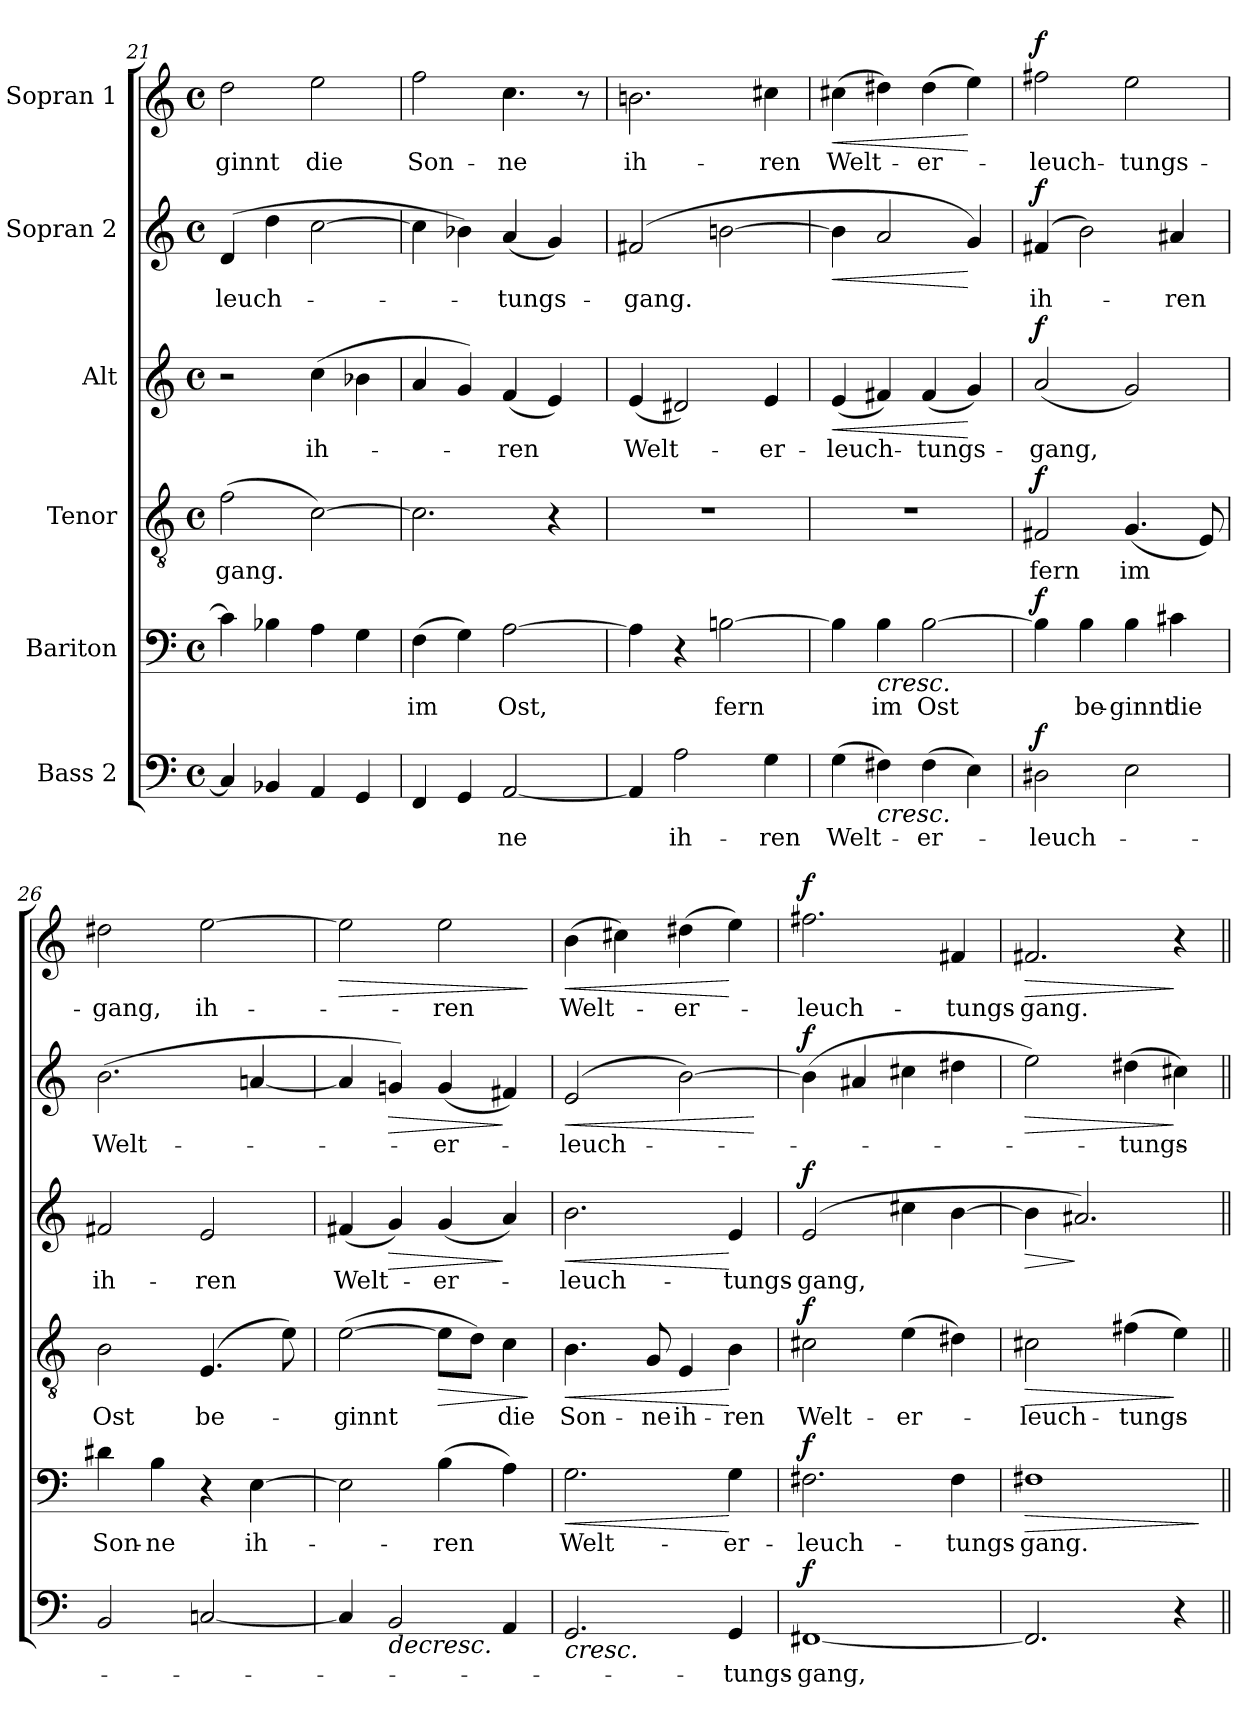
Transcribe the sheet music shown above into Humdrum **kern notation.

**kern	**text	**dynam	**kern	**text	**dynam	**kern	**text	**dynam	**kern	**text	**dynam	**kern	**text	**dynam	**kern	**text	**dynam
*part6	*part6	*part6	*part5	*part5	*part5	*part4	*part4	*part4	*part3	*part3	*part3	*part2	*part2	*part2	*part1	*part1	*part1
*staff6	*staff6	*staff6	*staff5	*staff5	*staff5	*staff4	*staff4	*staff4	*staff3	*staff3	*staff3	*staff2	*staff2	*staff2	*staff1	*staff1	*staff1
*I"Bass 2	*	*	*I"Bariton	*	*	*I"Tenor	*	*	*I"Alt	*	*	*I"Sopran 2	*	*	*I"Sopran 1	*	*
*clefF4	*	*	*clefF4	*	*	*clefGv2	*	*	*clefG2	*	*	*clefG2	*	*	*clefG2	*	*
*k[]	*	*	*k[]	*	*	*k[]	*	*	*k[]	*	*	*k[]	*	*	*k[]	*	*
*M4/4	*	*	*M4/4	*	*	*M4/4	*	*	*M4/4	*	*	*M4/4	*	*	*M4/4	*	*
*met(c)	*	*	*met(c)	*	*	*met(c)	*	*	*met(c)	*	*	*met(c)	*	*	*met(c)	*	*
=21	=21	=21	=21	=21	=21	=21	=21	=21	=21	=21	=21	=21	=21	=21	=21	=21	=21
!	!	!	!	!	!	!	!LO:LY:b	!	!	!	!	!	!LO:LY:b	!	!	!LO:LY:b	!
4C/]	.	.	4c\]	.	.	(>2f\	-gang.	.	2r	.	.	(>4d/	-leuch-	.	2dd\	-ginnt	.
4BB-X/	.	.	4B-X\	.	.	.	.	.	.	.	.	4dd\	.	.	.	.	.
!	!	!	!	!	!	!	!	!	!	!LO:LY:b	!	!	!	!	!	!LO:LY:b	!
4AA/	.	.	4A\	.	.	[2c\)	.	.	(>4cc\	ih-	.	[2cc\	.	.	2ee\	die	.
4GG/	.	.	4G\	.	.	.	.	.	4b-X\	.	.	.	.	.	.	.	.
!!LO:LB:g=z
=22	=22	=22	=22	=22	=22	=22	=22	=22	=22	=22	=22	=22	=22	=22	=22	=22	=22
!	!	!	!	!LO:LY:b	!	!	!	!	!	!	!	!	!	!	!	!LO:LY:b	!
4FF/	.	.	(>4F\	im	.	2.c\]	.	.	4a/	.	.	4cc\]	.	.	2ff\	Son-	.
4GG/	.	.	4G\)	.	.	.	.	.	4g/)	.	.	4b-X\)	.	.	.	.	.
!	!LO:LY:b	!	!	!LO:LY:b	!	!	!	!	!	!LO:LY:b	!	!	!LO:LY:b	!	!	!LO:LY:b	!
[2AA/	-ne	.	[2A\	Ost,	.	.	.	.	(<4f/	-ren	.	(<4a/	-tungs-	.	4.cc\	-ne	.
.	.	.	.	.	.	4r	.	.	4e/)	.	.	4g/)	.	.	.	.	.
.	.	.	.	.	.	.	.	.	.	.	.	.	.	.	8r	.	.
=23	=23	=23	=23	=23	=23	=23	=23	=23	=23	=23	=23	=23	=23	=23	=23	=23	=23
!	!	!	!	!	!	!	!	!	!	!LO:LY:b	!	!	!LO:LY:b	!	!	!LO:LY:b	!
4AA/]	.	.	4A\]	.	.	1r	.	.	(<4e/	Welt-	.	(>2f#X/	-gang.	.	2.bn\	ih-	.
!	!LO:LY:b	!	!	!	!	!	!	!	!	!	!	!	!	!	!	!	!
2A\	ih-	.	4r	.	.	.	.	.	2d#X/)	.	.	.	.	.	.	.	.
!	!	!	!	!LO:LY:b	!	!	!	!	!	!	!	!	!	!	!	!	!
.	.	.	[2Bn\	fern	.	.	.	.	.	.	.	[2bn\	.	.	.	.	.
!	!LO:LY:b	!	!	!	!	!	!	!	!	!LO:LY:b	!	!	!	!	!	!LO:LY:b	!
4G\	-ren	.	.	.	.	.	.	.	4e/	-er-	.	.	.	.	4cc#X\	-ren	.
=24	=24	=24	=24	=24	=24	=24	=24	=24	=24	=24	=24	=24	=24	=24	=24	=24	=24
!	!LO:LY:b	!	!	!	!	!	!	!	!	!LO:LY:b	!LO:HP:b	!	!	!LO:HP:b	!	!LO:LY:b	!LO:HP:b
(>4G\	Welt-	.	4B\]	.	.	1r	.	.	(<4e/	-leuch-	<	4b\]	.	<	(>4cc#X\	Welt-	<
!	!	!LO:HP:b	!	!LO:LY:b	!LO:HP:b	!	!	!	!	!	!	!	!	!	!	!	!
4F#X\)	.	<	4B\	im	<	.	.	.	4f#X/)	.	.	2a/	.	.	4dd#X\)	.	.
!	!LO:LY:b	!	!	!LO:LY:b	!	!	!	!	!	!LO:LY:b	!	!	!	!	!	!LO:LY:b	!
(>4F#\	-er-	.	[2B\	Ost	.	.	.	.	(<4f#/	-tungs-	.	.	.	.	(>4dd#\	-er-	.
4E\)	.	.	.	.	.	.	.	.	4g/)	.	[	4g/)	.	[	4ee\)	.	[
=25	=25	=25	=25	=25	=25	=25	=25	=25	=25	=25	=25	=25	=25	=25	=25	=25	=25
!	!LO:LY:b	!LO:DY:a	!	!	!LO:DY:a	!	!LO:LY:b	!LO:DY:a	!	!LO:LY:b	!LO:DY:a	!	!LO:LY:b	!LO:DY:a	!	!LO:LY:b	!LO:DY:a
2D#X\	-leuch-	f	4B\]	.	f	2F#X/	fern	f	(<2a/	-gang,	f	(>4f#X/	ih-	f	2ff#X\	-leuch-	f
!	!	!	!	!LO:LY:b	!	!	!	!	!	!	!	!	!	!	!	!	!
.	.	.	4B\	be-	.	.	.	.	.	.	.	2b\)	.	.	.	.	.
!	!	!	!	!LO:LY:b	!	!	!LO:LY:b	!	!	!	!	!	!	!	!	!LO:LY:b	!
2E\	.	.	4B\	-ginnt	.	(<4.G/	im	.	2g/)	.	.	.	.	.	2ee\	-tungs-	.
!	!	!	!	!LO:LY:b	!	!	!	!	!	!	!	!	!LO:LY:b	!	!	!	!
.	.	.	4c#X\	die	.	.	.	.	.	.	.	4a#X/	-ren	.	.	.	.
.	.	.	.	.	.	8E/)	.	.	.	.	.	.	.	.	.	.	.
!!LO:PB:g=z
=26	=26	=26	=26	=26	=26	=26	=26	=26	=26	=26	=26	=26	=26	=26	=26	=26	=26
!	!	!	!	!LO:LY:b	!	!	!LO:LY:b	!	!	!LO:LY:b	!	!	!LO:LY:b	!	!	!LO:LY:b	!
2BB/	.	.	4d#X\	Son-	.	2B\	Ost	.	2f#X/	ih-	.	(<2.b\	Welt-	.	2dd#X\	-gang,	.
!	!	!	!	!LO:LY:b	!	!	!	!	!	!	!	!	!	!	!	!	!
.	.	.	4B\	-ne	.	.	.	.	.	.	.	.	.	.	.	.	.
!	!	!	!	!	!	!	!LO:LY:b	!	!	!LO:LY:b	!	!	!	!	!	!LO:LY:b	!
[2Cn/	.	.	4r	.	.	(>4.E/	be-	.	2e/	-ren	.	.	.	.	[2ee\	ih-	.
!	!	!	!	!LO:LY:b	!	!	!	!	!	!	!	!	!	!	!	!	!
.	.	.	[4E\	ih-	.	.	.	.	.	.	.	[4an/	.	.	.	.	.
.	.	.	.	.	.	8e\)	.	.	.	.	.	.	.	.	.	.	.
=27	=27	=27	=27	=27	=27	=27	=27	=27	=27	=27	=27	=27	=27	=27	=27	=27	=27
!	!	!	!	!	!	!	!LO:LY:b	!	!	!LO:LY:b	!	!	!	!	!	!	!LO:HP:b
4C/]	.	.	2E\]	.	.	(>[2e\	-ginnt	.	(<4f#X/	Welt-	.	4a/]	.	.	2ee\]	.	>
!	!	!LO:HP:b	!	!	!	!	!	!	!	!	!LO:HP:b	!	!	!LO:HP:b	!	!	!
2BB/	.	>	.	.	.	.	.	.	4g/)	.	>	4gn/)	.	>	.	.	.
!	!	!	!	!LO:LY:b	!	!	!	!LO:HP:b	!	!LO:LY:b	!	!	!LO:LY:b	!	!	!LO:LY:b	!
.	.	.	(>4B\	-ren	.	8e\L]	.	>	(<4g/	-er-	.	(<4g/	-er-	.	2ee\	-ren	.
.	.	.	.	.	.	8d\J)	.	.	.	.	.	.	.	.	.	.	.
!	!	!	!	!	!	!	!LO:LY:b	!	!	!	!	!	!	!	!	!	!
4AA/	.	[	4A\)	.	.	4c\	die	.	4a/)	.	]	4f#X/)	.	]	.	.	.
.	.	.	.	.	.	.	.	]	.	.	.	.	.	.	.	.	]
=28	=28	=28	=28	=28	=28	=28	=28	=28	=28	=28	=28	=28	=28	=28	=28	=28	=28
!	!	!LO:HP:b	!	!LO:LY:b	!LO:HP:b	!	!LO:LY:b	!LO:HP:b	!	!LO:LY:b	!LO:HP:b	!	!LO:LY:b	!LO:HP:b	!	!LO:LY:b	!LO:HP:b
2.GG/	.	<	2.G\	Welt-	<	4.B\	Son-	<	2.b\	-leuch-	<	(>2e/	-leuch-	<	(>4b\	Welt-	<
.	.	.	.	.	.	.	.	.	.	.	.	.	.	.	4cc#X\)	.	.
!	!	!	!	!	!	!	!LO:LY:b	!	!	!	!	!	!	!	!	!	!
.	.	.	.	.	.	8G/	-ne	.	.	.	.	.	.	.	.	.	.
!	!	!	!	!	!	!	!LO:LY:b	!	!	!	!	!	!	!	!	!LO:LY:b	!
.	.	.	.	.	.	4E/	ih-	.	.	.	.	[2b\)	.	.	(>4dd#X\	-er-	.
!	!LO:LY:b	!	!	!LO:LY:b	!	!	!LO:LY:b	!	!	!LO:LY:b	!	!	!	!	!	!	!
4GG/	-tungs-	]	4G\	-er-	[	4B\	-ren	[	4e/	-tungs-	[	.	.	.	4ee\)	.	[
.	.	.	.	.	.	.	.	.	.	.	.	.	.	[	.	.	.
=29	=29	=29	=29	=29	=29	=29	=29	=29	=29	=29	=29	=29	=29	=29	=29	=29	=29
!	!LO:LY:b	!LO:DY:a	!	!LO:LY:b	!LO:DY:a	!	!LO:LY:b	!LO:DY:a	!	!LO:LY:b	!LO:DY:a	!	!	!LO:DY:a	!	!LO:LY:b	!LO:DY:a
[1FF#X	-gang,	f	2.F#X\	-leuch-	f	2c#X\	Welt-	f	(>2e/	-gang,	f	(>4b\]	.	f	2.ff#X\	-leuch-	f
.	.	.	.	.	.	.	.	.	.	.	.	4a#X/	.	.	.	.	.
!	!	!	!	!	!	!	!LO:LY:b	!	!	!	!	!	!	!	!	!	!
.	.	.	.	.	.	(>4e\	-er-	.	4cc#X\	.	.	4cc#X\	.	.	.	.	.
!	!	!	!	!LO:LY:b	!	!	!	!	!	!	!	!	!	!	!	!LO:LY:b	!
.	.	.	4F#\	-tungs-	.	4d#X\)	.	.	[4b\	.	.	4dd#X\	.	.	4f#X/	-tungs-	.
.	.	.	.	.	[	.	.	.	.	.	.	.	.	.	.	.	.
!!LO:LB:g=z
=30	=30	=30	=30	=30	=30	=30	=30	=30	=30	=30	=30	=30	=30	=30	=30	=30	=30
!	!	!	!	!LO:LY:b	!LO:HP:b	!	!LO:LY:b	!LO:HP:b	!	!	!LO:HP:b	!	!	!LO:HP:b	!	!LO:LY:b	!LO:HP:b
2.FF#/]	.	.	1F#X	-gang.	>	2c#X\	-leuch-	>	4b\]	.	>	2ee\)	.	>	2.f#X/	-gang.	>
.	.	.	.	.	.	.	.	.	2.a#X/)	.	]	.	.	.	.	.	.
!	!	!	!	!	!	!	!LO:LY:b	!	!	!	!	!	!LO:LY:b	!	!	!	!
.	.	.	.	.	.	(>4f#X\	-tungs-	.	.	.	.	(>4dd#X\	-tungs-	.	.	.	.
4r	.	[	.	.	.	4e\)	.	]	.	.	.	4cc#X\)	.	]	4r	.	]
.	.	.	.	.	]	.	.	.	.	.	.	.	.	.	.	.	.
=||	=||	=||	=||	=||	=||	=||	=||	=||	=||	=||	=||	=||	=||	=||	=||	=||	=||
*-	*-	*-	*-	*-	*-	*-	*-	*-	*-	*-	*-	*-	*-	*-	*-	*-	*-
